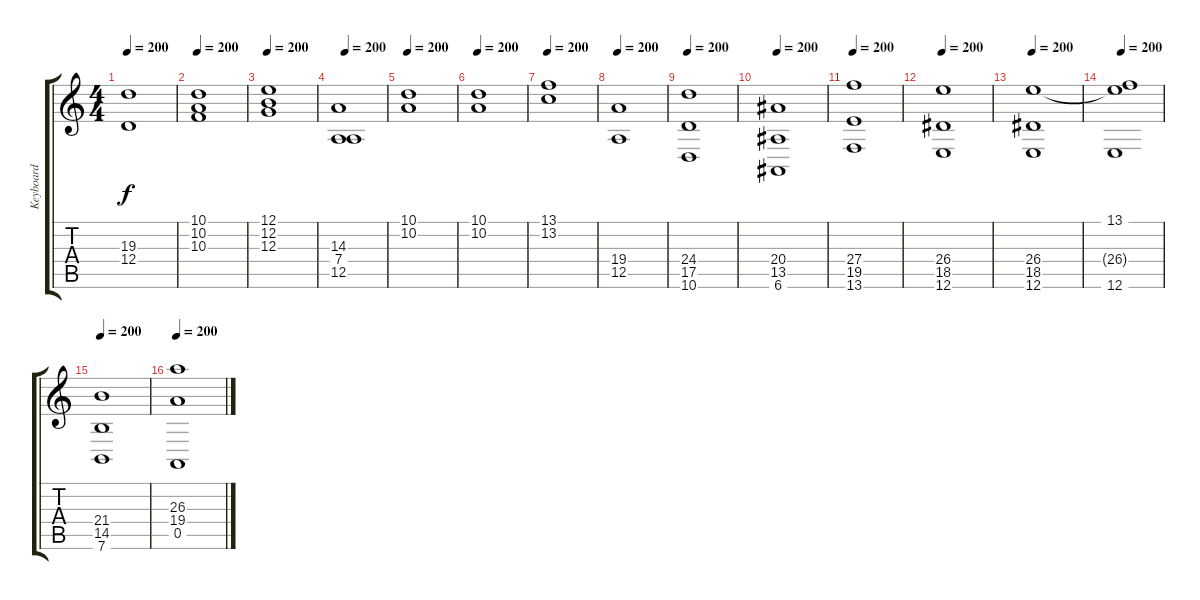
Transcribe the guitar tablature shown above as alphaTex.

\track ("Keyboard" "Keyboard") {instrument pad2warm}
\staff {score tabs}
\tuning (E4 B3 G3 D3 A2 E2) {hide}
\ts (4 4)
\tempo 200
\clef g2
\ks c
(19.3 12.4).1{dy f} |
\tempo 200
(10.1 10.2 10.3).1 |
\tempo 200
(12.1 12.2 12.3).1 |
\tempo 200
(14.3 7.4 12.5).1 |
\tempo 200
(10.1 10.2).1 |
\tempo 200
(10.1 10.2).1 |
\tempo 200
(13.1 13.2).1 |
\tempo 200
(19.4 12.5).1 |
\tempo 200
(24.4 17.5 10.6).1 |
\tempo 200
(20.4 13.5 6.6).1 |
\tempo 200
(27.4 19.5 13.6).1 |
\tempo 200
(26.4 18.5 12.6).1 |
\tempo 200
(26.4 18.5 12.6).1 |
\tempo 200
(13.1 26.4{t} 12.6).1 |
\tempo 200
(21.4 14.5 7.6).1 |
\tempo 200
(26.3 19.4 0.5).1
